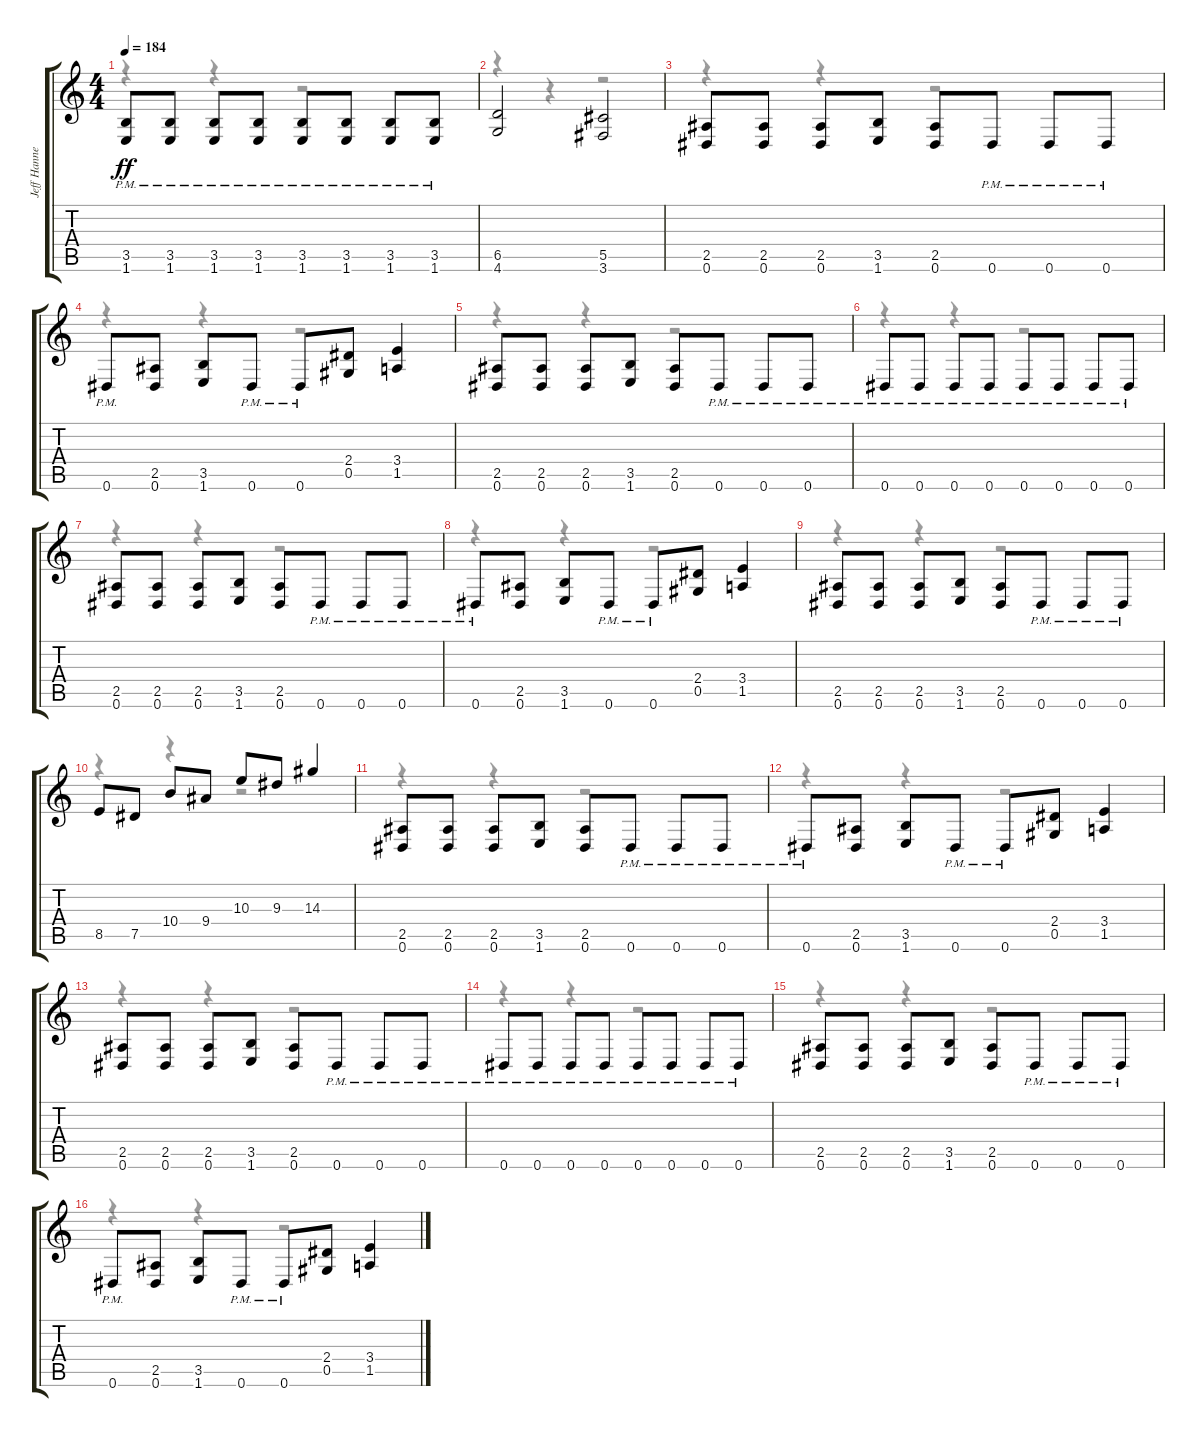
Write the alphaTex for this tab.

\track ("Jeff Hanneman" "Jeff Hanne") {instrument distortionguitar}
\staff {score tabs}
\tuning (Eb4 Bb3 Gb3 Db3 Ab2 Eb2) {hide}
\voice
\ts (4 4)
\tempo 184
\clef g2
\ks c
(3.5{pm} 1.6{pm}).8{dy ff} (3.5{pm} 1.6{pm}).8 (3.5{pm} 1.6{pm}).8 (3.5{pm} 1.6{pm}).8 (3.5{pm} 1.6{pm}).8 (3.5{pm} 1.6{pm}).8 (3.5{pm} 1.6{pm}).8 (3.5{pm} 1.6{pm}).8 |
(6.5 4.6).2 (5.5 3.6).2 |
(2.5 0.6).8 (2.5 0.6).8 (2.5 0.6).8 (3.5 1.6).8 (2.5 0.6).8 0.6{pm}.8 0.6{pm}.8 0.6{pm}.8 |
0.6{pm}.8 (2.5 0.6).8 (3.5 1.6).8 0.6{pm}.8 0.6{pm}.8 (2.4 0.5).8 (3.4 1.5).4 |
(2.5 0.6).8 (2.5 0.6).8 (2.5 0.6).8 (3.5 1.6).8 (2.5 0.6).8 0.6{pm}.8 0.6{pm}.8 0.6{pm}.8 |
0.6{pm}.8 0.6{pm}.8 0.6{pm}.8 0.6{pm}.8 0.6{pm}.8 0.6{pm}.8 0.6{pm}.8 0.6{pm}.8 |
(2.5 0.6).8 (2.5 0.6).8 (2.5 0.6).8 (3.5 1.6).8 (2.5 0.6).8 0.6{pm}.8 0.6{pm}.8 0.6{pm}.8 |
0.6{pm}.8 (2.5 0.6).8 (3.5 1.6).8 0.6{pm}.8 0.6{pm}.8 (2.4 0.5).8 (3.4 1.5).4 |
(2.5 0.6).8 (2.5 0.6).8 (2.5 0.6).8 (3.5 1.6).8 (2.5 0.6).8 0.6{pm}.8 0.6{pm}.8 0.6{pm}.8 |
8.5.8 7.5.8 10.4.8 9.4.8 10.3.8 9.3.8 14.3.4 |
(2.5 0.6).8 (2.5 0.6).8 (2.5 0.6).8 (3.5 1.6).8 (2.5 0.6).8 0.6{pm}.8 0.6{pm}.8 0.6{pm}.8 |
0.6{pm}.8 (2.5 0.6).8 (3.5 1.6).8 0.6{pm}.8 0.6{pm}.8 (2.4 0.5).8 (3.4 1.5).4 |
(2.5 0.6).8 (2.5 0.6).8 (2.5 0.6).8 (3.5 1.6).8 (2.5 0.6).8 0.6{pm}.8 0.6{pm}.8 0.6{pm}.8 |
0.6{pm}.8 0.6{pm}.8 0.6{pm}.8 0.6{pm}.8 0.6{pm}.8 0.6{pm}.8 0.6{pm}.8 0.6{pm}.8 |
(2.5 0.6).8 (2.5 0.6).8 (2.5 0.6).8 (3.5 1.6).8 (2.5 0.6).8 0.6{pm}.8 0.6{pm}.8 0.6{pm}.8 |
0.6{pm}.8 (2.5 0.6).8 (3.5 1.6).8 0.6{pm}.8 0.6{pm}.8 (2.4 0.5).8 (3.4 1.5).4
\voice
\clef g2
\ottava regular
\simile none
\ks c
r.4{dy f} r.4 r.2 |
r.4 r.4 r.2 |
r.4 r.4 r.2 |
r.4 r.4 r.2 |
r.4 r.4 r.2 |
r.4 r.4 r.2 |
r.4 r.4 r.2 |
r.4 r.4 r.2 |
r.4 r.4 r.2 |
r.4 r.4 r.2 |
r.4 r.4 r.2 |
r.4 r.4 r.2 |
r.4 r.4 r.2 |
r.4 r.4 r.2 |
r.4 r.4 r.2 |
r.4 r.4 r.2
